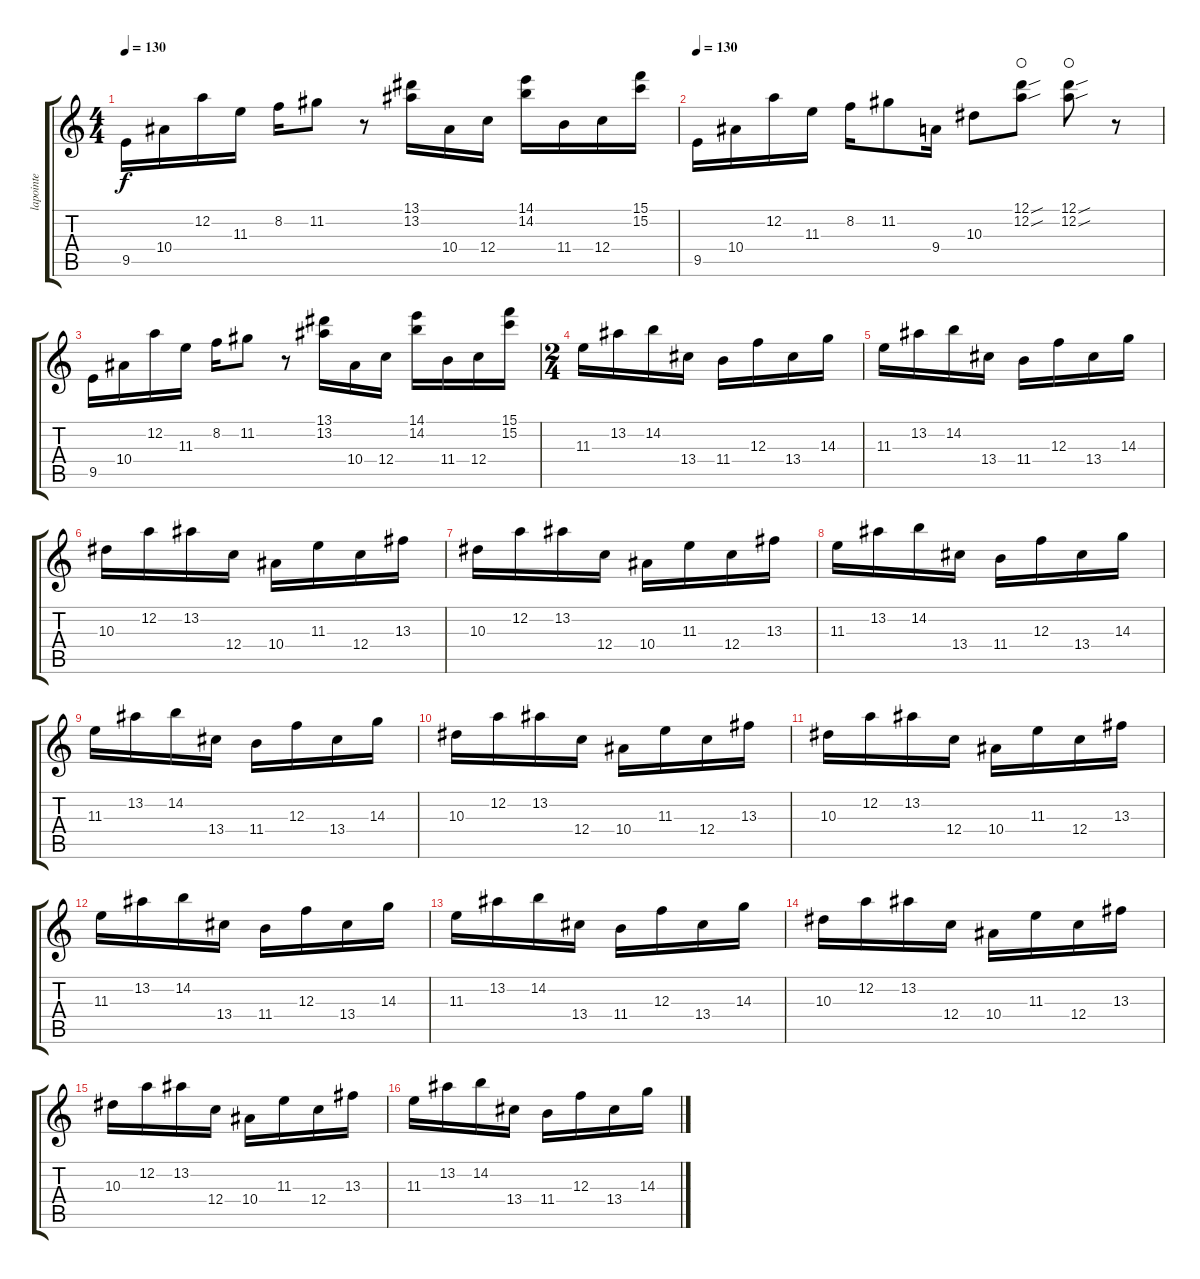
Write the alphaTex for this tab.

\track ("lapointe" "lapointe") {instrument electricbassfinger}
\staff {score tabs}
\tuning (D4 A3 F3 C3 G2 C2) {hide}
\ts (4 4)
\tempo 130
\clef g2
\ks c
9.5.16{dy f} 10.4.16 12.2.16 11.3.16 8.2.16 11.2.8 r.8 (13.1 13.2).16 10.4.16 12.4.16 (14.1 14.2).16 11.4.16 12.4.16 (15.1 15.2).16 |
\tempo 130
9.5.16 10.4.16 12.2.16 11.3.16 8.2.16 11.2.8 9.4.16 10.3.8 (12.1{sou} 12.2{sou}).8{waho} (12.1{sou} 12.2{sou}).8{waho} r.8 |
9.5.16 10.4.16 12.2.16 11.3.16 8.2.16 11.2.8 r.8 (13.1 13.2).16 10.4.16 12.4.16 (14.1 14.2).16 11.4.16 12.4.16 (15.1 15.2).16 |
\ts (2 4)
11.3.16 13.2.16 14.2.16 13.4.16 11.4.16 12.3.16 13.4.16 14.3.16 |
11.3.16 13.2.16 14.2.16 13.4.16 11.4.16 12.3.16 13.4.16 14.3.16 |
10.3.16 12.2.16 13.2.16 12.4.16 10.4.16 11.3.16 12.4.16 13.3.16 |
10.3.16 12.2.16 13.2.16 12.4.16 10.4.16 11.3.16 12.4.16 13.3.16 |
11.3.16 13.2.16 14.2.16 13.4.16 11.4.16 12.3.16 13.4.16 14.3.16 |
11.3.16 13.2.16 14.2.16 13.4.16 11.4.16 12.3.16 13.4.16 14.3.16 |
10.3.16 12.2.16 13.2.16 12.4.16 10.4.16 11.3.16 12.4.16 13.3.16 |
10.3.16 12.2.16 13.2.16 12.4.16 10.4.16 11.3.16 12.4.16 13.3.16 |
11.3.16 13.2.16 14.2.16 13.4.16 11.4.16 12.3.16 13.4.16 14.3.16 |
11.3.16 13.2.16 14.2.16 13.4.16 11.4.16 12.3.16 13.4.16 14.3.16 |
10.3.16 12.2.16 13.2.16 12.4.16 10.4.16 11.3.16 12.4.16 13.3.16 |
10.3.16 12.2.16 13.2.16 12.4.16 10.4.16 11.3.16 12.4.16 13.3.16 |
11.3.16 13.2.16 14.2.16 13.4.16 11.4.16 12.3.16 13.4.16 14.3.16
